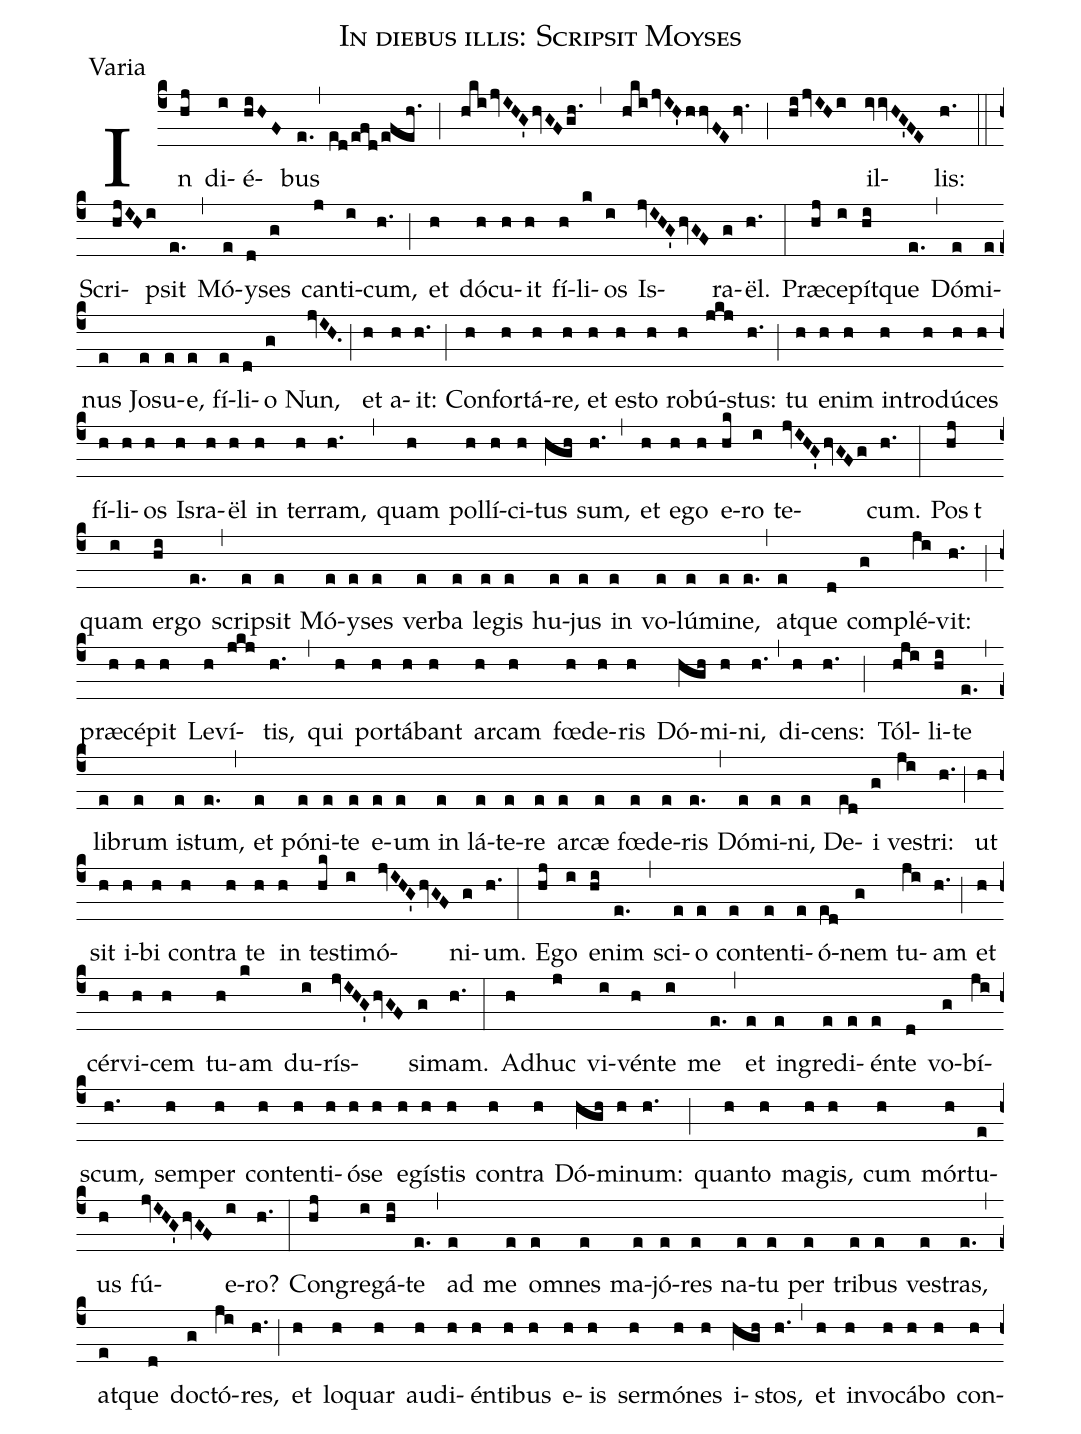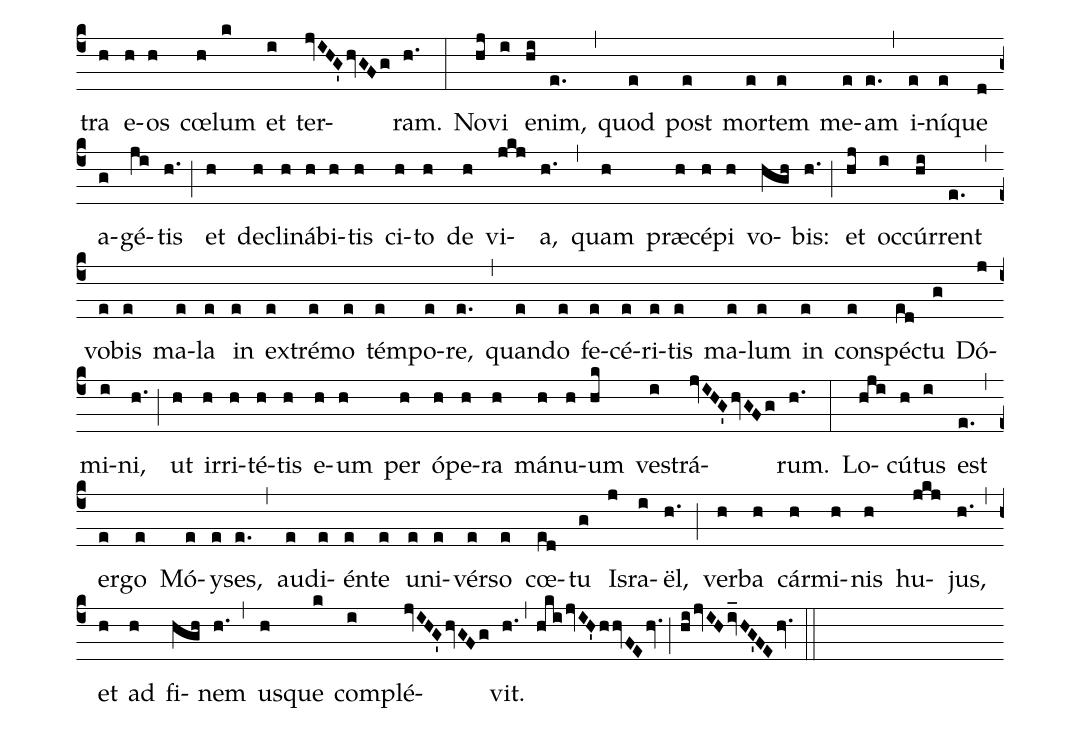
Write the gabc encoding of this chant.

name:In diebus illis: Scripsit Moyses ;
office-part:Varia;
%%
(c4)In(hj) di(i)é(hiHF)bus(e.,ed/efd/efeh.;hkijvIHG'hvGFgh.,hkijvIH'hhvFEhv.;hijvIHi) il(ivivHG'FE)lis:(h.) (::) Scri(hjIHi)psit(e.) (,) Mó(e)y(d)ses(g) can(j)ti(i)cum,(h.) (;) et(h) dó(h)cu(h)it(h) fí(h)li(k)os(i) Is(jvIHG'hvGF)ra(g)ël.(h.) (:) Præ(hj)ce(i)pít(hi)que(e.) (,) Dó(e)mi(e)nus(e) Jo(e)su(e)e,(e) fí(e)li(d)o(g) Nun,(jvIH.) (;) et(h) a(h)it:(h.) (;) Con(h)for(h)tá(h)re,(h) et(h) e(h)sto(h) ro(h)bú(jkj)stus:(h.) (;) tu(h) e(h)nim(h) in(h)tro(h)dú(h)ces(h) fí(h)li(h)os(h) Is(h)ra(h)ël(h) in(h) ter(h)ram,(h.) (,) quam(h) pol(h)lí(h)ci(h)tus(hgh) sum,(h.) (,) et(h) e(h)go(h) e(hk)ro(i) te(jvIHG'hvGFg)cum.(h.) (:) Pos(hj) t()quam(i) er(hi)go(e.) (,) scri(e)psit(e) Mó(e)y(e)ses(e) ver(e)ba(e) le(e)gis(e) hu(e)jus(e) in(e) vo(e)lú(e)mi(e)ne,(e.) (,) at(e)que(d) com(g)plé(ji)vit:(h.) (;) præ(h)cé(h)pit(h) Le(h)ví(jkj)tis,(h.) (,) qui(h) por(h)tá(h)bant(h) ar(h)cam(h) fœ(h)de(h)ris(h) Dó(hgh)mi(h)ni,(h.) (,) di(h)cens:(h.) (;) Tól(hji)li(hi)te(e.) (,) li(e)brum(e) i(e)stum,(e.) (,) et(e) pó(e)ni(e)te(e) e(e)um(e) in(e) lá(e)te(e)re(e) ar(e)cæ(e) fœ(e)de(e)ris(e.) (,) Dó(e)mi(e)ni,(e) De(ed)i(g) ve(ji)stri:(h.) (;) ut(h) sit(h) i(h)bi(h) con(h)tra(h) te(h) in(h) te(hk)sti(i)mó(jvIHG'hvGF)ni(g)um.(h.) (:) E(hj)go(i) e(hi)nim(e.) (,) sci(e)o(e) con(e)ten(e)ti(e)ó(ed)nem(g) tu(ji)am(h.) (;) et(h) cér(h)vi(h)cem(h) tu(h)am(k) du(i)rís(jvIHG'hvGF)si(g)mam.(h.) (:) A(h)dhuc(j) vi(i)vén(h)te(i) me(e.) (,) et(e) in(e)gre(e)di(e)én(e)te(d) vo(g)bí(ji)scum,(h.)  sem(h)per(h) con(h)ten(h)ti(h)ó(h)se(h) e(h)gí(h)stis(h) con(h)tra(h) Dó(hgh)mi(h)num:(h.) (;) quan(h)to(h) ma(h)gis,(h) cum(h) mór(h)tu(e)us(h) fú(jvIHG'hvGF)e(i)ro?(h.) (:) Con(hj)gre(i)gá(hi)te(e.) (,) ad(e) me(e) om(e)nes(e) ma(e)jó(e)res(e) na(e)tu(e) per(e) tri(e)bus(e) ve(e)stras,(e.) (,) at(e)que(d) do(g)ctó(ji)res,(h.) (;) et(h) lo(h)quar(h) au(h)di(h)én(h)ti(h)bus(h) e(h)is(h) ser(h)mó(h)nes(h) i(hgh)stos,(h.) (,) et(h) in(h)vo(h)cá(h)bo(h) con(h)tra(h) e(h)os(h) cœ(h)lum(k) et(i) ter(jvIHG'hvGFg)ram.(h.) (:) No(hj)vi(i) e(hi)nim,(e.) (,) quod(e) post(e) mor(e)tem(e) me(e)am(e.) (,) i(e)ní(e)que(d) a(g)gé(ji)tis(h.) (;) et(h) de(h)cli(h)ná(h)bi(h)tis(h) ci(h)to(h) de(h) vi(jkj)a,(h.) (,) quam(h) præ(h)cé(h)pi(h) vo(hgh)bis:(h.) (;) et(hj) oc(i)cúr(hi)rent(e.) (,) vo(e)bis(e) ma(e)la(e) in(e) ex(e)tré(e)mo(e) tém(e)po(e)re,(e.) (,) quan(e)do(e) fe(e)cé(e)ri(e)tis(e) ma(e)lum(e) in(e) con(e)spé(ed)ctu(g) Dó(j)mi(i)ni,(h.) (;) ut(h) ir(h)ri(h)té(h)tis(h) e(h)um(h) per(h) ó(h)pe(h)ra(h) má(h)nu(h)um(hk) ve(i)strá(jvIHG'hvGFg)rum.(h.) (:) Lo(hji)cú(h)tus(i) est(e.) (,) er(e)go(e) Mó(e)y(e)ses,(e.) (,) au(e)di(e)én(e)te(e) u(e)ni(e)vér(e)so(e) cœ(ed)tu(g) Is(j)ra(i)ël,(h.) (;) ver(h)ba(h) cár(h)mi(h)nis(h) hu(jkj)jus,(h.) (,) et(h) ad(h) fi(hgh)nem(h.) (,) us(h)que(k) com(i)plé(jvIHG'hvGFg)vit.(h.,hkijvIH'hhvFEhv.;hijvIHiv_HG'FEhv.) (::)
